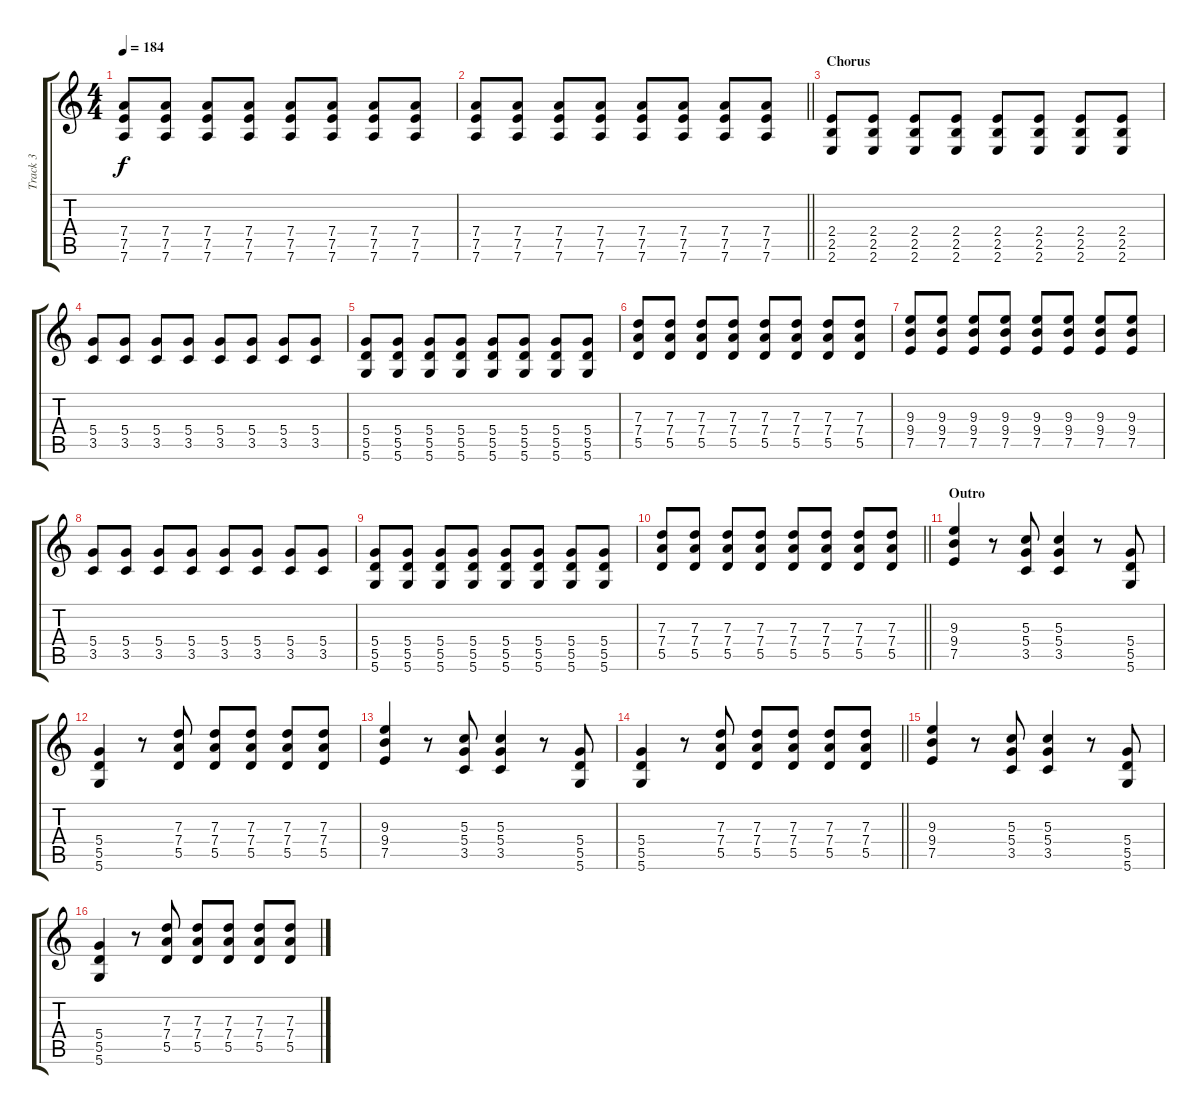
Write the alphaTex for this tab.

\track ("Track 3" "Track 3") {instrument distortionguitar}
\staff {score tabs}
\tuning (E4 B3 G3 D3 A2 D2) {hide}
\ts (4 4)
\tempo 184
\clef g2
\ks c
(7.4 7.5 7.6).8{dy f} (7.4 7.5 7.6).8 (7.4 7.5 7.6).8 (7.4 7.5 7.6).8 (7.4 7.5 7.6).8 (7.4 7.5 7.6).8 (7.4 7.5 7.6).8 (7.4 7.5 7.6).8 |
\barLineRight lightlight
(7.4 7.5 7.6).8 (7.4 7.5 7.6).8 (7.4 7.5 7.6).8 (7.4 7.5 7.6).8 (7.4 7.5 7.6).8 (7.4 7.5 7.6).8 (7.4 7.5 7.6).8 (7.4 7.5 7.6).8 |
\section ("" "Chorus")
(2.4 2.5 2.6).8 (2.4 2.5 2.6).8 (2.4 2.5 2.6).8 (2.4 2.5 2.6).8 (2.4 2.5 2.6).8 (2.4 2.5 2.6).8 (2.4 2.5 2.6).8 (2.4 2.5 2.6).8 |
(5.4 3.5).8 (5.4 3.5).8 (5.4 3.5).8 (5.4 3.5).8 (5.4 3.5).8 (5.4 3.5).8 (5.4 3.5).8 (5.4 3.5).8 |
(5.4 5.5 5.6).8 (5.4 5.5 5.6).8 (5.4 5.5 5.6).8 (5.4 5.5 5.6).8 (5.4 5.5 5.6).8 (5.4 5.5 5.6).8 (5.4 5.5 5.6).8 (5.4 5.5 5.6).8 |
(7.3 7.4 5.5).8 (7.3 7.4 5.5).8 (7.3 7.4 5.5).8 (7.3 7.4 5.5).8 (7.3 7.4 5.5).8 (7.3 7.4 5.5).8 (7.3 7.4 5.5).8 (7.3 7.4 5.5).8 |
(9.3 9.4 7.5).8 (9.3 9.4 7.5).8 (9.3 9.4 7.5).8 (9.3 9.4 7.5).8 (9.3 9.4 7.5).8 (9.3 9.4 7.5).8 (9.3 9.4 7.5).8 (9.3 9.4 7.5).8 |
(5.4 3.5).8 (5.4 3.5).8 (5.4 3.5).8 (5.4 3.5).8 (5.4 3.5).8 (5.4 3.5).8 (5.4 3.5).8 (5.4 3.5).8 |
(5.4 5.5 5.6).8 (5.4 5.5 5.6).8 (5.4 5.5 5.6).8 (5.4 5.5 5.6).8 (5.4 5.5 5.6).8 (5.4 5.5 5.6).8 (5.4 5.5 5.6).8 (5.4 5.5 5.6).8 |
\barLineRight lightlight
(7.3 7.4 5.5).8 (7.3 7.4 5.5).8 (7.3 7.4 5.5).8 (7.3 7.4 5.5).8 (7.3 7.4 5.5).8 (7.3 7.4 5.5).8 (7.3 7.4 5.5).8 (7.3 7.4 5.5).8 |
\section ("" "Outro")
(9.3 9.4 7.5).4 r.8 (5.3 5.4 3.5).8 (5.3 5.4 3.5).4 r.8 (5.4 5.5 5.6).8 |
(5.4 5.5 5.6).4 r.8 (7.3 7.4 5.5).8 (7.3 7.4 5.5).8 (7.3 7.4 5.5).8 (7.3 7.4 5.5).8 (7.3 7.4 5.5).8 |
(9.3 9.4 7.5).4 r.8 (5.3 5.4 3.5).8 (5.3 5.4 3.5).4 r.8 (5.4 5.5 5.6).8 |
\barLineRight lightlight
(5.4 5.5 5.6).4 r.8 (7.3 7.4 5.5).8 (7.3 7.4 5.5).8 (7.3 7.4 5.5).8 (7.3 7.4 5.5).8 (7.3 7.4 5.5).8 |
(9.3 9.4 7.5).4 r.8 (5.3 5.4 3.5).8 (5.3 5.4 3.5).4 r.8 (5.4 5.5 5.6).8 |
(5.4 5.5 5.6).4 r.8 (7.3 7.4 5.5).8 (7.3 7.4 5.5).8 (7.3 7.4 5.5).8 (7.3 7.4 5.5).8 (7.3 7.4 5.5).8
